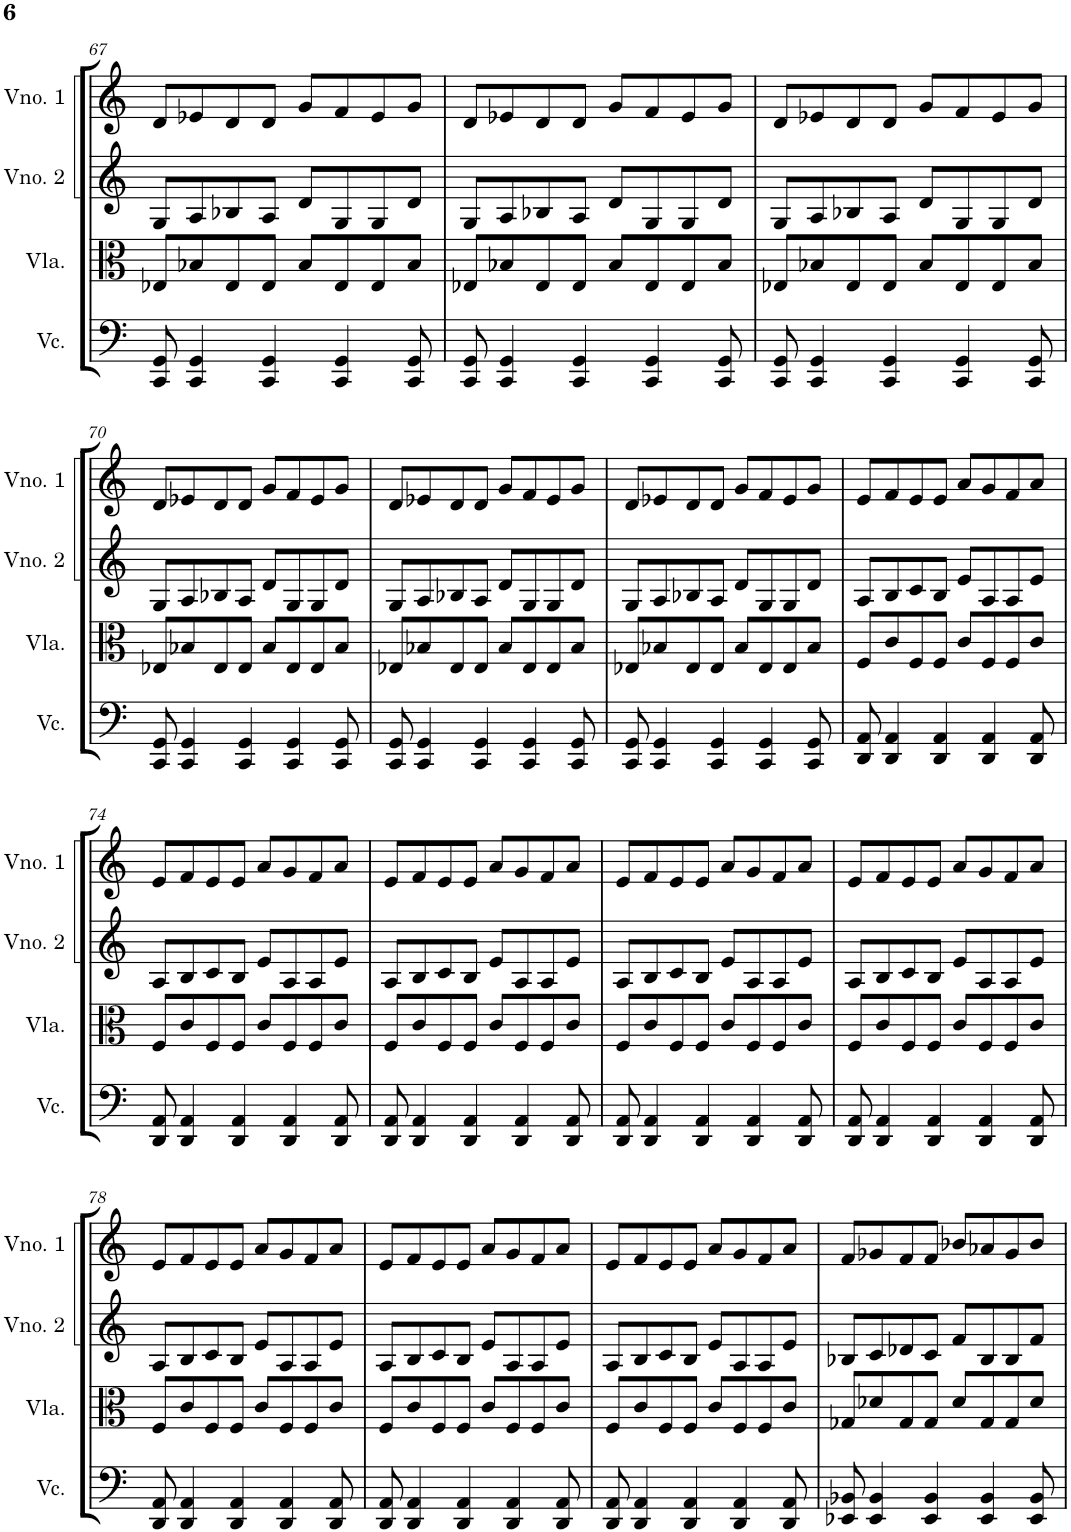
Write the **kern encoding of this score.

**kern	**kern	**kern	**kern
*part4	*part3	*part2	*part1
*staff4	*staff3	*staff2	*staff1
*I"Violoncelo	*I"Viola	*I"Violino 2	*I"Violino 1
*I'Vc.	*I'Vla.	*I'Vno. 2	*I'Vno. 1
!!LO:PB:g=z
*clefF4	*clefC3	*clefG2	*clefG2
*k[]	*k[]	*k[]	*k[]
*M4/4	*M4/4	*M4/4	*M4/4
=67	=67	=67	=67
8CC/ 8GG/	8E-X/L	8G/L	8d/L
4CC/ 4GG/	8B-X/	8A/	8e-X/
.	8E-/	8B-X/	8d/
4CC/ 4GG/	8E-/J	8A/J	8d/J
.	8B-/L	8d/L	8g/L
4CC/ 4GG/	8E-/	8G/	8f/
.	8E-/	8G/	8e-/
8CC/ 8GG/	8B-/J	8d/J	8g/J
=68	=68	=68	=68
8CC/ 8GG/	8E-X/L	8G/L	8d/L
4CC/ 4GG/	8B-X/	8A/	8e-X/
.	8E-/	8B-X/	8d/
4CC/ 4GG/	8E-/J	8A/J	8d/J
.	8B-/L	8d/L	8g/L
4CC/ 4GG/	8E-/	8G/	8f/
.	8E-/	8G/	8e-/
8CC/ 8GG/	8B-/J	8d/J	8g/J
=69	=69	=69	=69
8CC/ 8GG/	8E-X/L	8G/L	8d/L
4CC/ 4GG/	8B-X/	8A/	8e-X/
.	8E-/	8B-X/	8d/
4CC/ 4GG/	8E-/J	8A/J	8d/J
.	8B-/L	8d/L	8g/L
4CC/ 4GG/	8E-/	8G/	8f/
.	8E-/	8G/	8e-/
8CC/ 8GG/	8B-/J	8d/J	8g/J
!!LO:LB:g=z
=70	=70	=70	=70
8CC/ 8GG/	8E-X/L	8G/L	8d/L
4CC/ 4GG/	8B-X/	8A/	8e-X/
.	8E-/	8B-X/	8d/
4CC/ 4GG/	8E-/J	8A/J	8d/J
.	8B-/L	8d/L	8g/L
4CC/ 4GG/	8E-/	8G/	8f/
.	8E-/	8G/	8e-/
8CC/ 8GG/	8B-/J	8d/J	8g/J
=71	=71	=71	=71
8CC/ 8GG/	8E-X/L	8G/L	8d/L
4CC/ 4GG/	8B-X/	8A/	8e-X/
.	8E-/	8B-X/	8d/
4CC/ 4GG/	8E-/J	8A/J	8d/J
.	8B-/L	8d/L	8g/L
4CC/ 4GG/	8E-/	8G/	8f/
.	8E-/	8G/	8e-/
8CC/ 8GG/	8B-/J	8d/J	8g/J
=72	=72	=72	=72
8CC/ 8GG/	8E-X/L	8G/L	8d/L
4CC/ 4GG/	8B-X/	8A/	8e-X/
.	8E-/	8B-X/	8d/
4CC/ 4GG/	8E-/J	8A/J	8d/J
.	8B-/L	8d/L	8g/L
4CC/ 4GG/	8E-/	8G/	8f/
.	8E-/	8G/	8e-/
8CC/ 8GG/	8B-/J	8d/J	8g/J
=73	=73	=73	=73
8DD/ 8AA/	8F/L	8A/L	8e/L
4DD/ 4AA/	8c/	8B/	8f/
.	8F/	8c/	8e/
4DD/ 4AA/	8F/J	8B/J	8e/J
.	8c/L	8e/L	8a/L
4DD/ 4AA/	8F/	8A/	8g/
.	8F/	8A/	8f/
8DD/ 8AA/	8c/J	8e/J	8a/J
!!LO:LB:g=z
=74	=74	=74	=74
8DD/ 8AA/	8F/L	8A/L	8e/L
4DD/ 4AA/	8c/	8B/	8f/
.	8F/	8c/	8e/
4DD/ 4AA/	8F/J	8B/J	8e/J
.	8c/L	8e/L	8a/L
4DD/ 4AA/	8F/	8A/	8g/
.	8F/	8A/	8f/
8DD/ 8AA/	8c/J	8e/J	8a/J
=75	=75	=75	=75
8DD/ 8AA/	8F/L	8A/L	8e/L
4DD/ 4AA/	8c/	8B/	8f/
.	8F/	8c/	8e/
4DD/ 4AA/	8F/J	8B/J	8e/J
.	8c/L	8e/L	8a/L
4DD/ 4AA/	8F/	8A/	8g/
.	8F/	8A/	8f/
8DD/ 8AA/	8c/J	8e/J	8a/J
=76	=76	=76	=76
8DD/ 8AA/	8F/L	8A/L	8e/L
4DD/ 4AA/	8c/	8B/	8f/
.	8F/	8c/	8e/
4DD/ 4AA/	8F/J	8B/J	8e/J
.	8c/L	8e/L	8a/L
4DD/ 4AA/	8F/	8A/	8g/
.	8F/	8A/	8f/
8DD/ 8AA/	8c/J	8e/J	8a/J
=77	=77	=77	=77
8DD/ 8AA/	8F/L	8A/L	8e/L
4DD/ 4AA/	8c/	8B/	8f/
.	8F/	8c/	8e/
4DD/ 4AA/	8F/J	8B/J	8e/J
.	8c/L	8e/L	8a/L
4DD/ 4AA/	8F/	8A/	8g/
.	8F/	8A/	8f/
8DD/ 8AA/	8c/J	8e/J	8a/J
!!LO:LB:g=z
=78	=78	=78	=78
8DD/ 8AA/	8F/L	8A/L	8e/L
4DD/ 4AA/	8c/	8B/	8f/
.	8F/	8c/	8e/
4DD/ 4AA/	8F/J	8B/J	8e/J
.	8c/L	8e/L	8a/L
4DD/ 4AA/	8F/	8A/	8g/
.	8F/	8A/	8f/
8DD/ 8AA/	8c/J	8e/J	8a/J
=79	=79	=79	=79
8DD/ 8AA/	8F/L	8A/L	8e/L
4DD/ 4AA/	8c/	8B/	8f/
.	8F/	8c/	8e/
4DD/ 4AA/	8F/J	8B/J	8e/J
.	8c/L	8e/L	8a/L
4DD/ 4AA/	8F/	8A/	8g/
.	8F/	8A/	8f/
8DD/ 8AA/	8c/J	8e/J	8a/J
=80	=80	=80	=80
8DD/ 8AA/	8F/L	8A/L	8e/L
4DD/ 4AA/	8c/	8B/	8f/
.	8F/	8c/	8e/
4DD/ 4AA/	8F/J	8B/J	8e/J
.	8c/L	8e/L	8a/L
4DD/ 4AA/	8F/	8A/	8g/
.	8F/	8A/	8f/
8DD/ 8AA/	8c/J	8e/J	8a/J
=81	=81	=81	=81
8EE-X/ 8BB-X/	8G-X/L	8B-X/L	8f/L
4EE-/ 4BB-/	8d-X/	8c/	8g-X/
.	8G-/	8d-X/	8f/
4EE-/ 4BB-/	8G-/J	8c/J	8f/J
.	8d-/L	8f/L	8b-X/L
4EE-/ 4BB-/	8G-/	8B-/	8a-X/
.	8G-/	8B-/	8g-/
8EE-/ 8BB-/	8d-/J	8f/J	8b-/J
=	=	=	=
*-	*-	*-	*-
